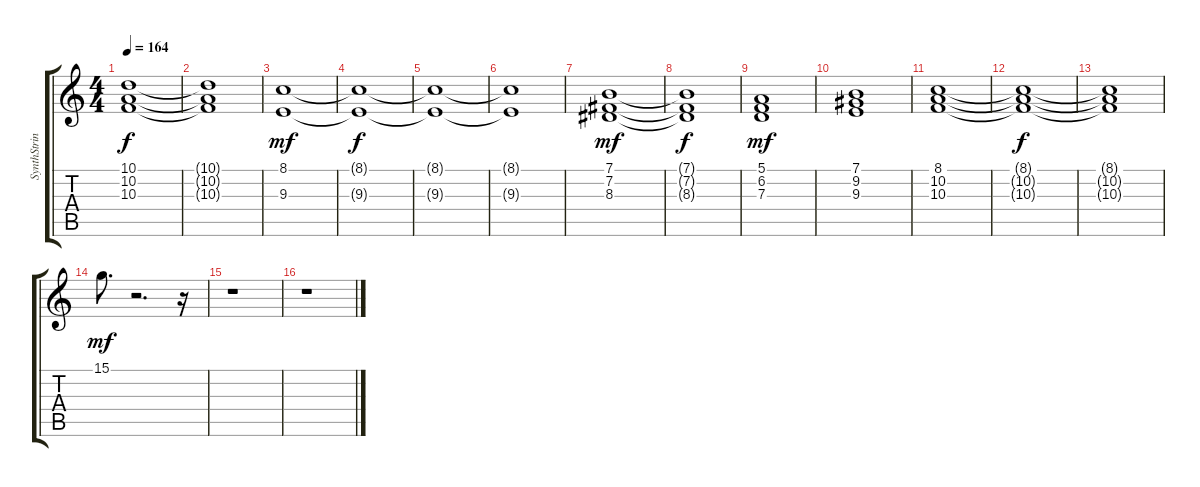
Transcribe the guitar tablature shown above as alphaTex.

\track ("SynthStrings1" "SynthStrin") {instrument synthstrings1}
\staff {score tabs}
\tuning (E4 B3 G3 D3 A2 E2) {hide}
\ts (4 4)
\tempo 164
\clef g2
\ks c
(10.1{t} 10.2{t} 10.3{t}).1{dy f} |
(10.1{t} 10.2{t} 10.3{t}).1 |
(8.1 9.3).1{dy mf} |
(8.1{t} 9.3{t}).1{dy f} |
(8.1{t} 9.3{t}).1 |
(8.1{t} 9.3{t}).1 |
(7.1 7.2 8.3).1{dy mf} |
(7.1{t} 7.2{t} 8.3{t}).1{dy f} |
(5.1 6.2 7.3).1{dy mf} |
(7.1 9.2 9.3).1 |
(8.1 10.2 10.3).1 |
(8.1{t} 10.2{t} 10.3{t}).1{dy f} |
(8.1{t} 10.2{t} 10.3{t}).1 |
15.1.8{d dy mf} r.2{d} r.16 |
r.1 |
r.1
